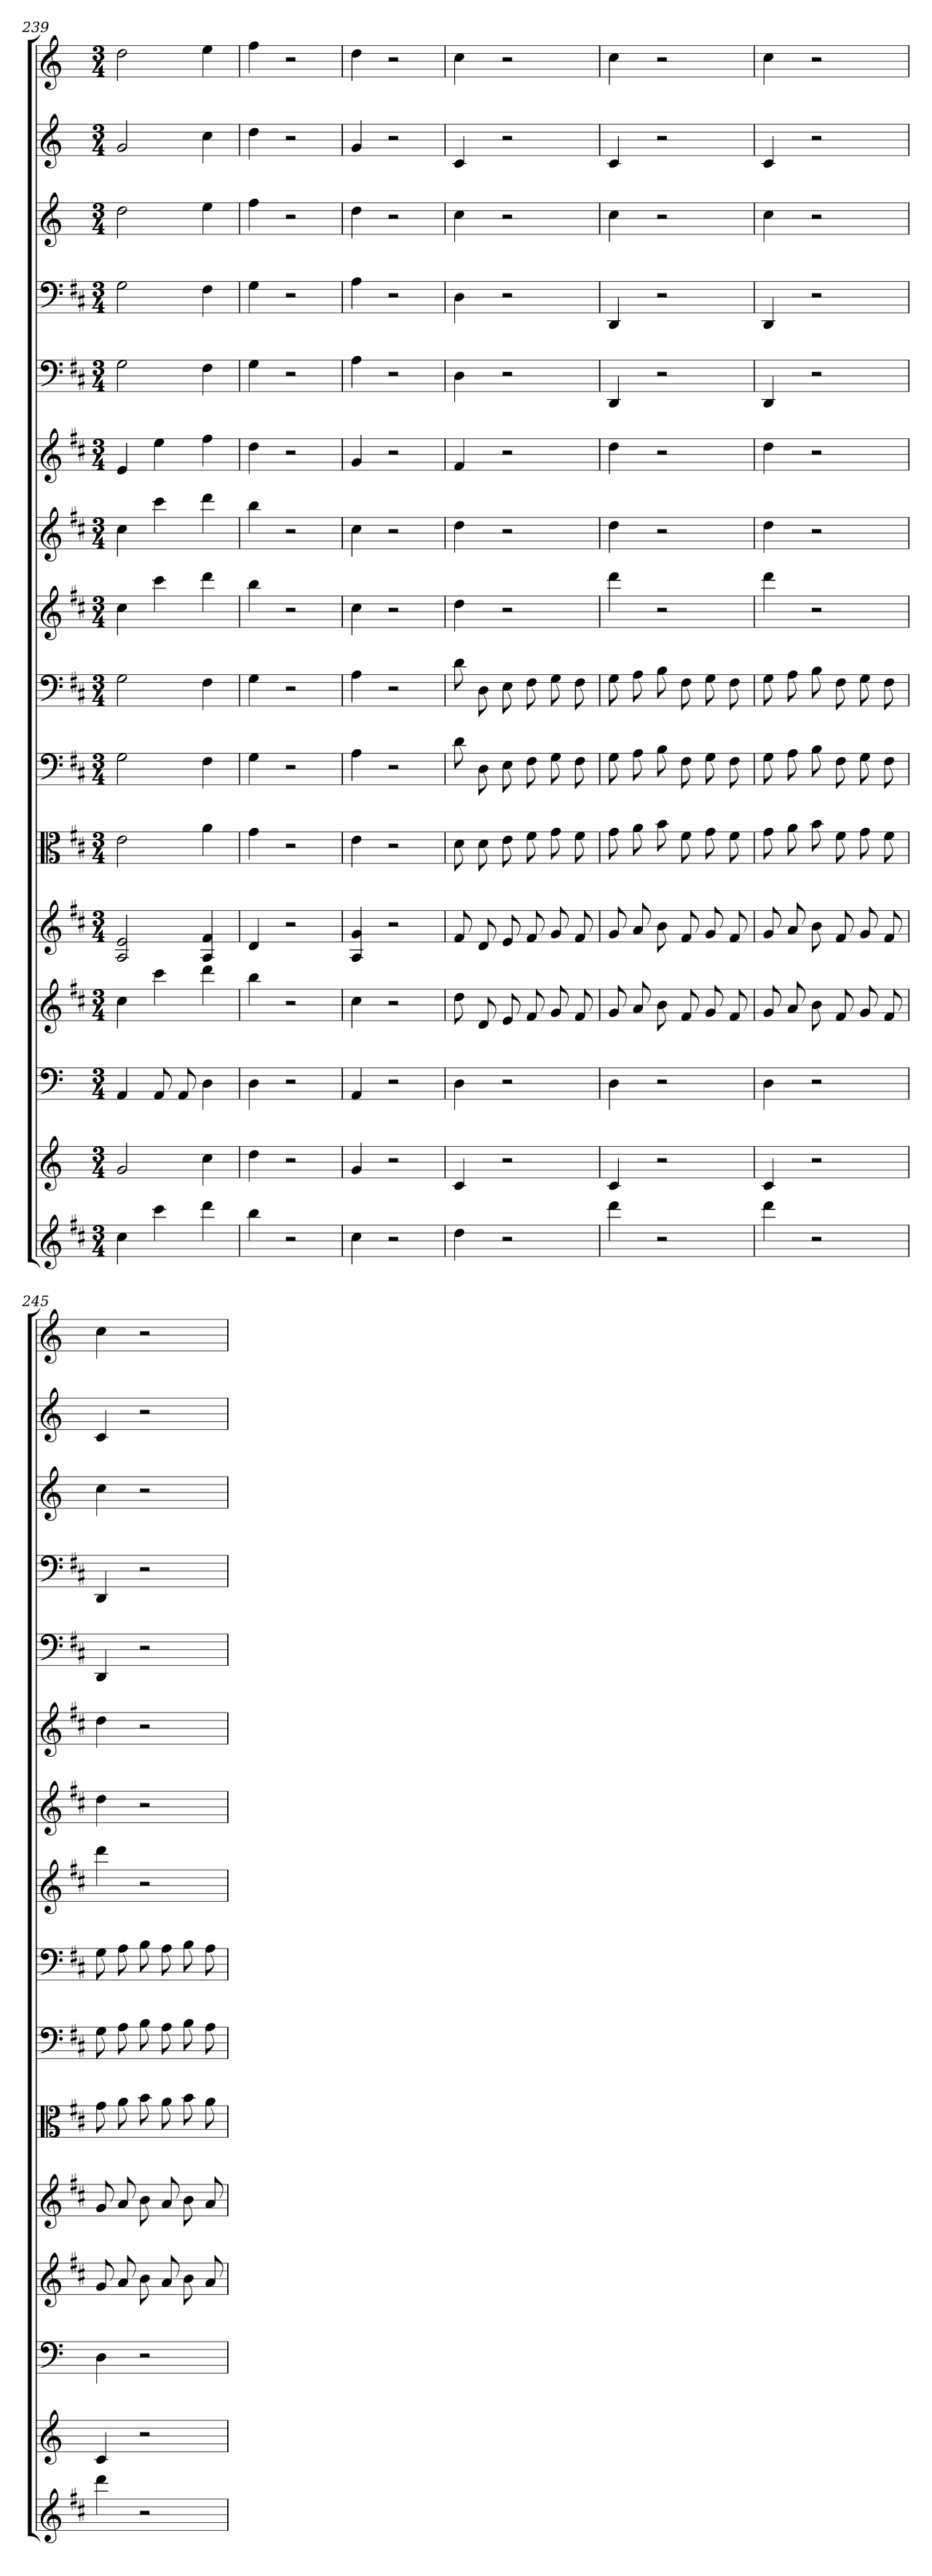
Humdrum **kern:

**kern	**kern	**kern	**kern	**kern	**kern	**kern	**kern	**kern	**kern	**kern	**kern	**kern	**kern	**kern	**kern
*part16	*part15	*part14	*part13	*part12	*part11	*part10	*part9	*part8	*part7	*part6	*part5	*part4	*part3	*part2	*part1
*staff16	*staff15	*staff14	*staff13	*staff12	*staff11	*staff10	*staff9	*staff8	*staff7	*staff6	*staff5	*staff4	*staff3	*staff2	*staff1
*	*	*clefF4	*	*	*clefC3	*clefF4	*clefF4	*	*	*	*clefF4	*clefF4	*	*	*
*k[f#c#]	*k[]	*k[]	*k[f#c#]	*k[f#c#]	*k[f#c#]	*k[f#c#]	*k[f#c#]	*k[f#c#]	*k[f#c#]	*k[f#c#]	*k[f#c#]	*k[f#c#]	*k[]	*k[]	*k[]
*M3/4	*M3/4	*M3/4	*M3/4	*M3/4	*M3/4	*M3/4	*M3/4	*M3/4	*M3/4	*M3/4	*M3/4	*M3/4	*M3/4	*M3/4	*M3/4
=239	=239	=239	=239	=239	=239	=239	=239	=239	=239	=239	=239	=239	=239	=239	=239
4cc#	2g	4AA	4cc#	2A 2e	2e	2G	2G	4cc#	4cc#	4e	2G	2G	2dd	2g	2dd
4ccc#	.	8AA	4ccc#	.	.	.	.	4ccc#	4ccc#	4ee	.	.	.	.	.
.	.	8AA	.	.	.	.	.	.	.	.	.	.	.	.	.
4ddd	4cc	4D	4ddd	4A 4f#	4a	4F#	4F#	4ddd	4ddd	4ff#	4F#	4F#	4ee	4cc	4ee
=240	=240	=240	=240	=240	=240	=240	=240	=240	=240	=240	=240	=240	=240	=240	=240
4bb	4dd	4D	4bb	4d	4g	4G	4G	4bb	4bb	4dd	4G	4G	4ff	4dd	4ff
2r	2r	2r	2r	2r	2r	2r	2r	2r	2r	2r	2r	2r	2r	2r	2r
=241	=241	=241	=241	=241	=241	=241	=241	=241	=241	=241	=241	=241	=241	=241	=241
4cc#	4g	4AA	4cc#	4A 4g	4e	4A	4A	4cc#	4cc#	4g	4A	4A	4dd	4g	4dd
2r	2r	2r	2r	2r	2r	2r	2r	2r	2r	2r	2r	2r	2r	2r	2r
=242	=242	=242	=242	=242	=242	=242	=242	=242	=242	=242	=242	=242	=242	=242	=242
4dd	4c	4D	8dd	8f#	8d	8d	8d	4dd	4dd	4f#	4D	4D	4cc	4c	4cc
.	.	.	8d	8d	8d	8D	8D	.	.	.	.	.	.	.	.
2r	2r	2r	8e	8e	8e	8E	8E	2r	2r	2r	2r	2r	2r	2r	2r
.	.	.	8f#	8f#	8f#	8F#	8F#	.	.	.	.	.	.	.	.
.	.	.	8g	8g	8g	8G	8G	.	.	.	.	.	.	.	.
.	.	.	8f#	8f#	8f#	8F#	8F#	.	.	.	.	.	.	.	.
=243	=243	=243	=243	=243	=243	=243	=243	=243	=243	=243	=243	=243	=243	=243	=243
4ddd	4c	4D	8g	8g	8g	8G	8G	4ddd	4dd	4dd	4DD	4DD	4cc	4c	4cc
.	.	.	8a	8a	8a	8A	8A	.	.	.	.	.	.	.	.
2r	2r	2r	8b	8b	8b	8B	8B	2r	2r	2r	2r	2r	2r	2r	2r
.	.	.	8f#	8f#	8f#	8F#	8F#	.	.	.	.	.	.	.	.
.	.	.	8g	8g	8g	8G	8G	.	.	.	.	.	.	.	.
.	.	.	8f#	8f#	8f#	8F#	8F#	.	.	.	.	.	.	.	.
=244	=244	=244	=244	=244	=244	=244	=244	=244	=244	=244	=244	=244	=244	=244	=244
4ddd	4c	4D	8g	8g	8g	8G	8G	4ddd	4dd	4dd	4DD	4DD	4cc	4c	4cc
.	.	.	8a	8a	8a	8A	8A	.	.	.	.	.	.	.	.
2r	2r	2r	8b	8b	8b	8B	8B	2r	2r	2r	2r	2r	2r	2r	2r
.	.	.	8f#	8f#	8f#	8F#	8F#	.	.	.	.	.	.	.	.
.	.	.	8g	8g	8g	8G	8G	.	.	.	.	.	.	.	.
.	.	.	8f#	8f#	8f#	8F#	8F#	.	.	.	.	.	.	.	.
=245	=245	=245	=245	=245	=245	=245	=245	=245	=245	=245	=245	=245	=245	=245	=245
4ddd	4c	4D	8g	8g	8g	8G	8G	4ddd	4dd	4dd	4DD	4DD	4cc	4c	4cc
.	.	.	8a	8a	8a	8A	8A	.	.	.	.	.	.	.	.
2r	2r	2r	8b	8b	8b	8B	8B	2r	2r	2r	2r	2r	2r	2r	2r
.	.	.	8a	8a	8a	8A	8A	.	.	.	.	.	.	.	.
.	.	.	8b	8b	8b	8B	8B	.	.	.	.	.	.	.	.
.	.	.	8a	8a	8a	8A	8A	.	.	.	.	.	.	.	.
=	=	=	=	=	=	=	=	=	=	=	=	=	=	=	=
*-	*-	*-	*-	*-	*-	*-	*-	*-	*-	*-	*-	*-	*-	*-	*-
